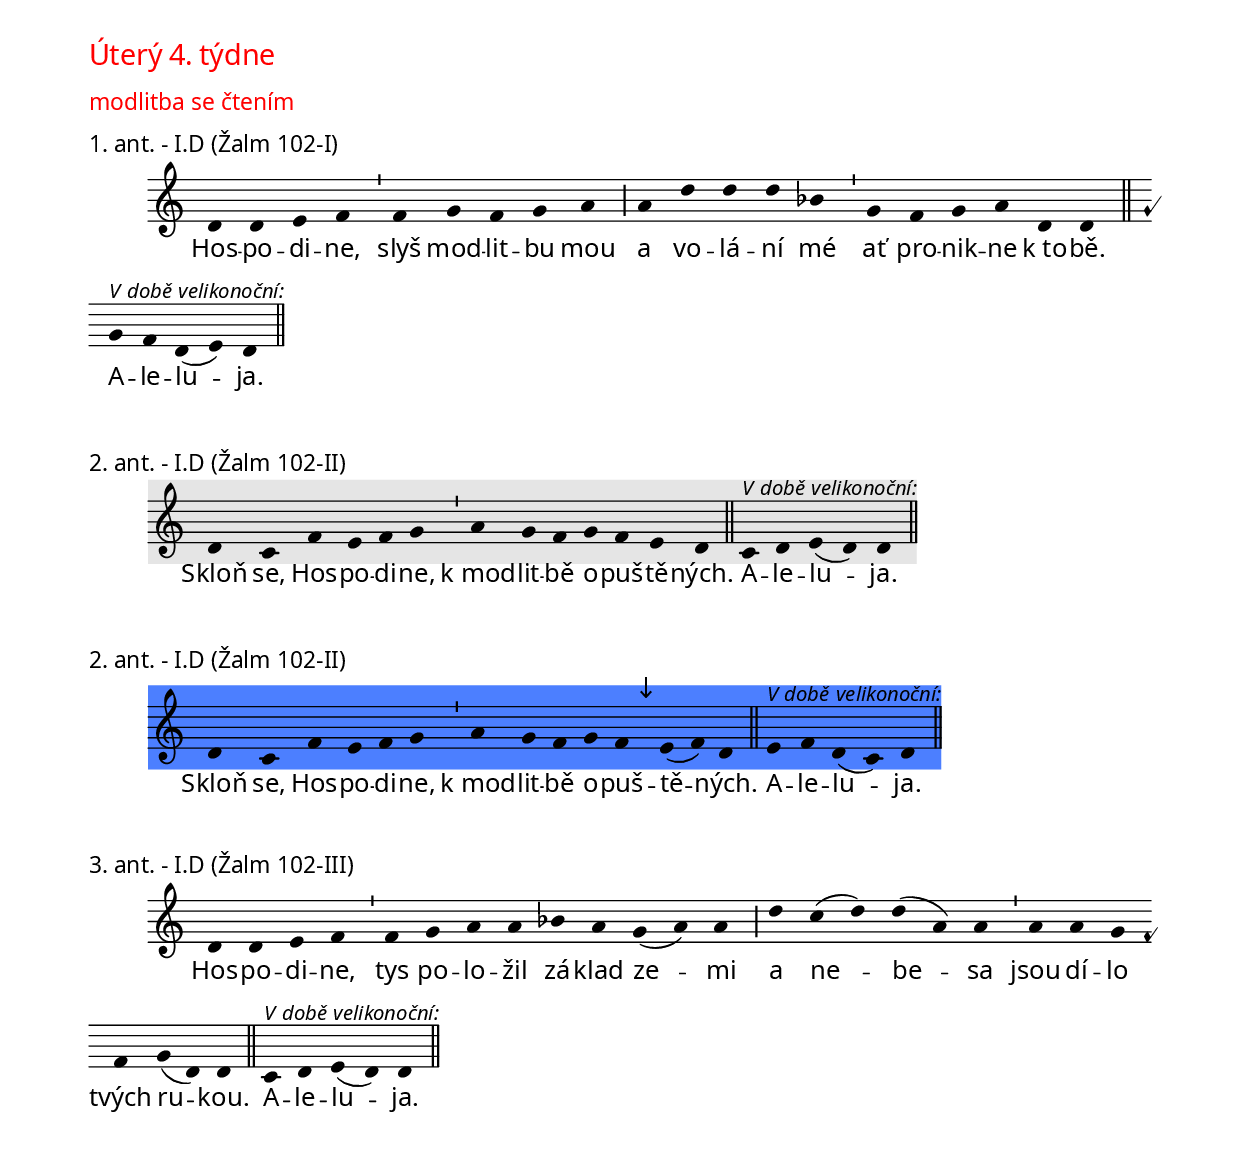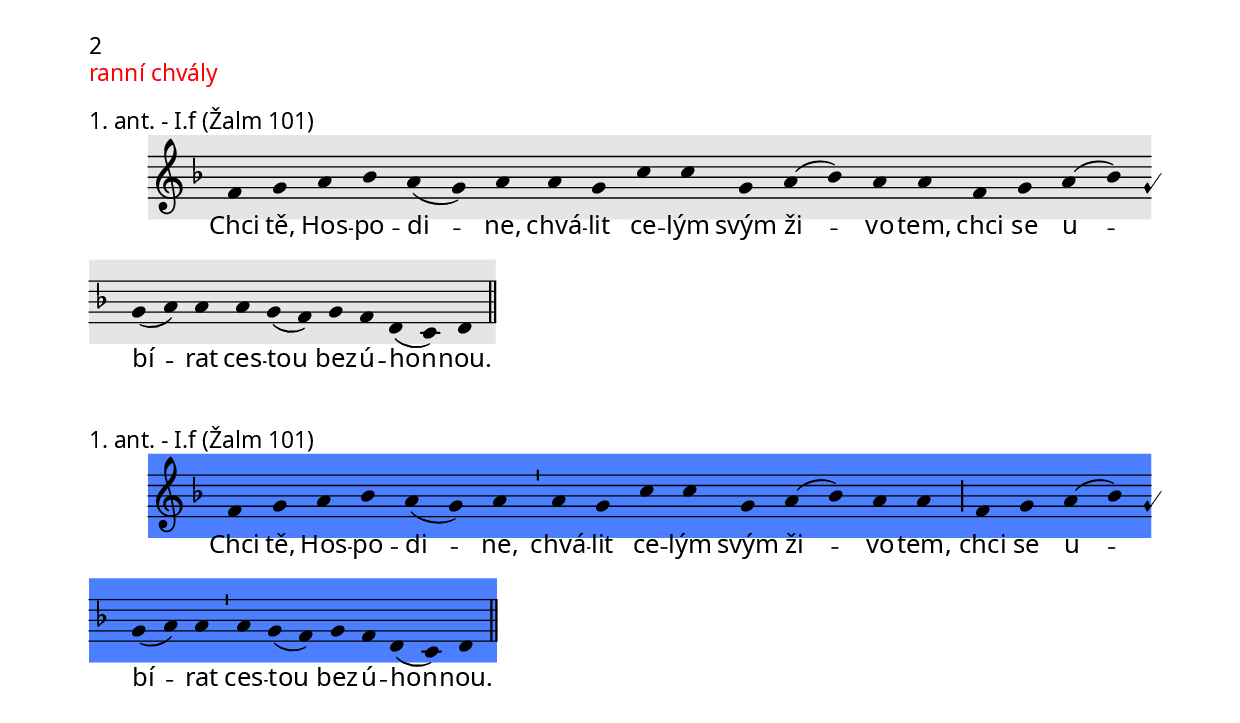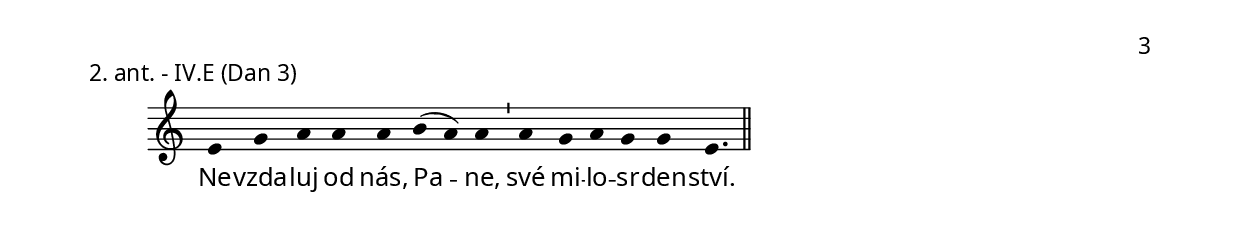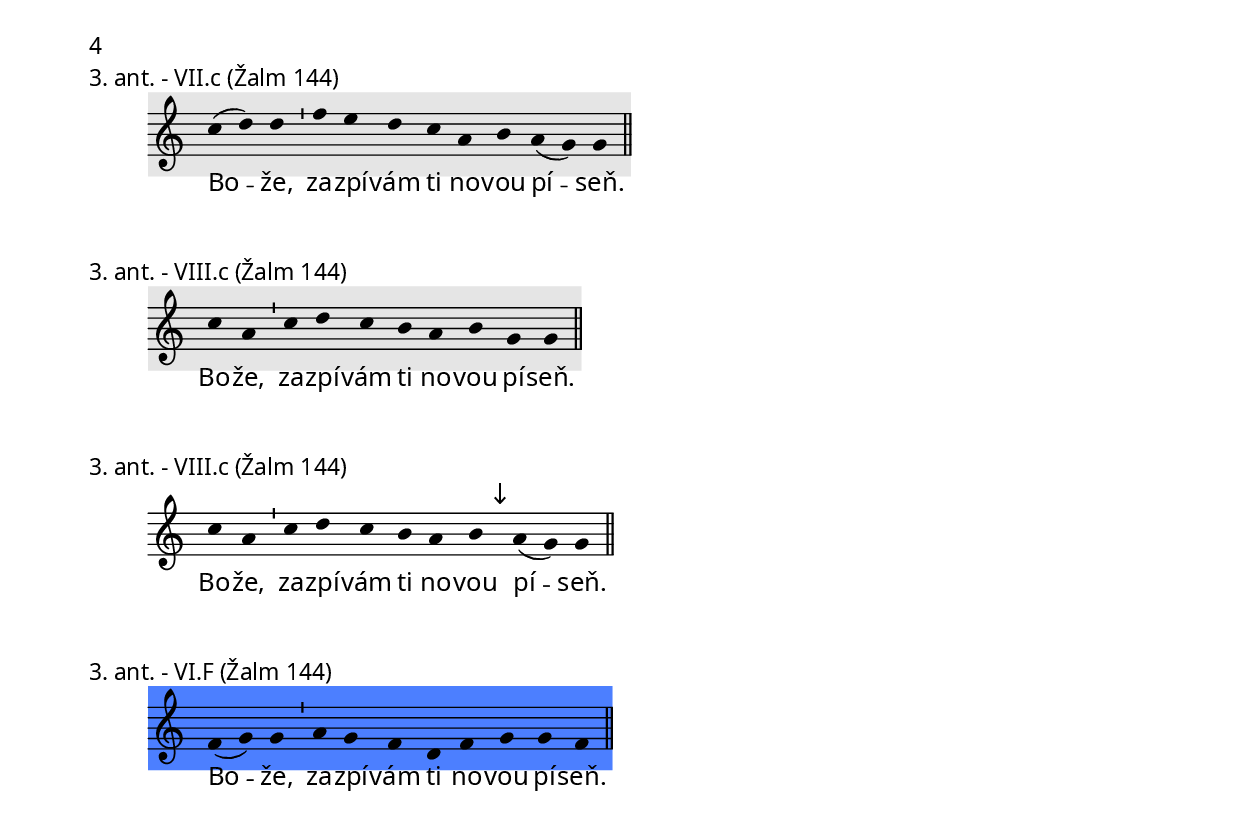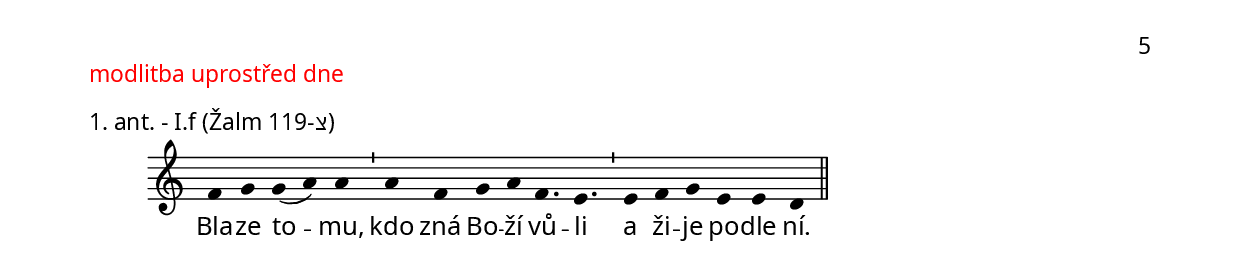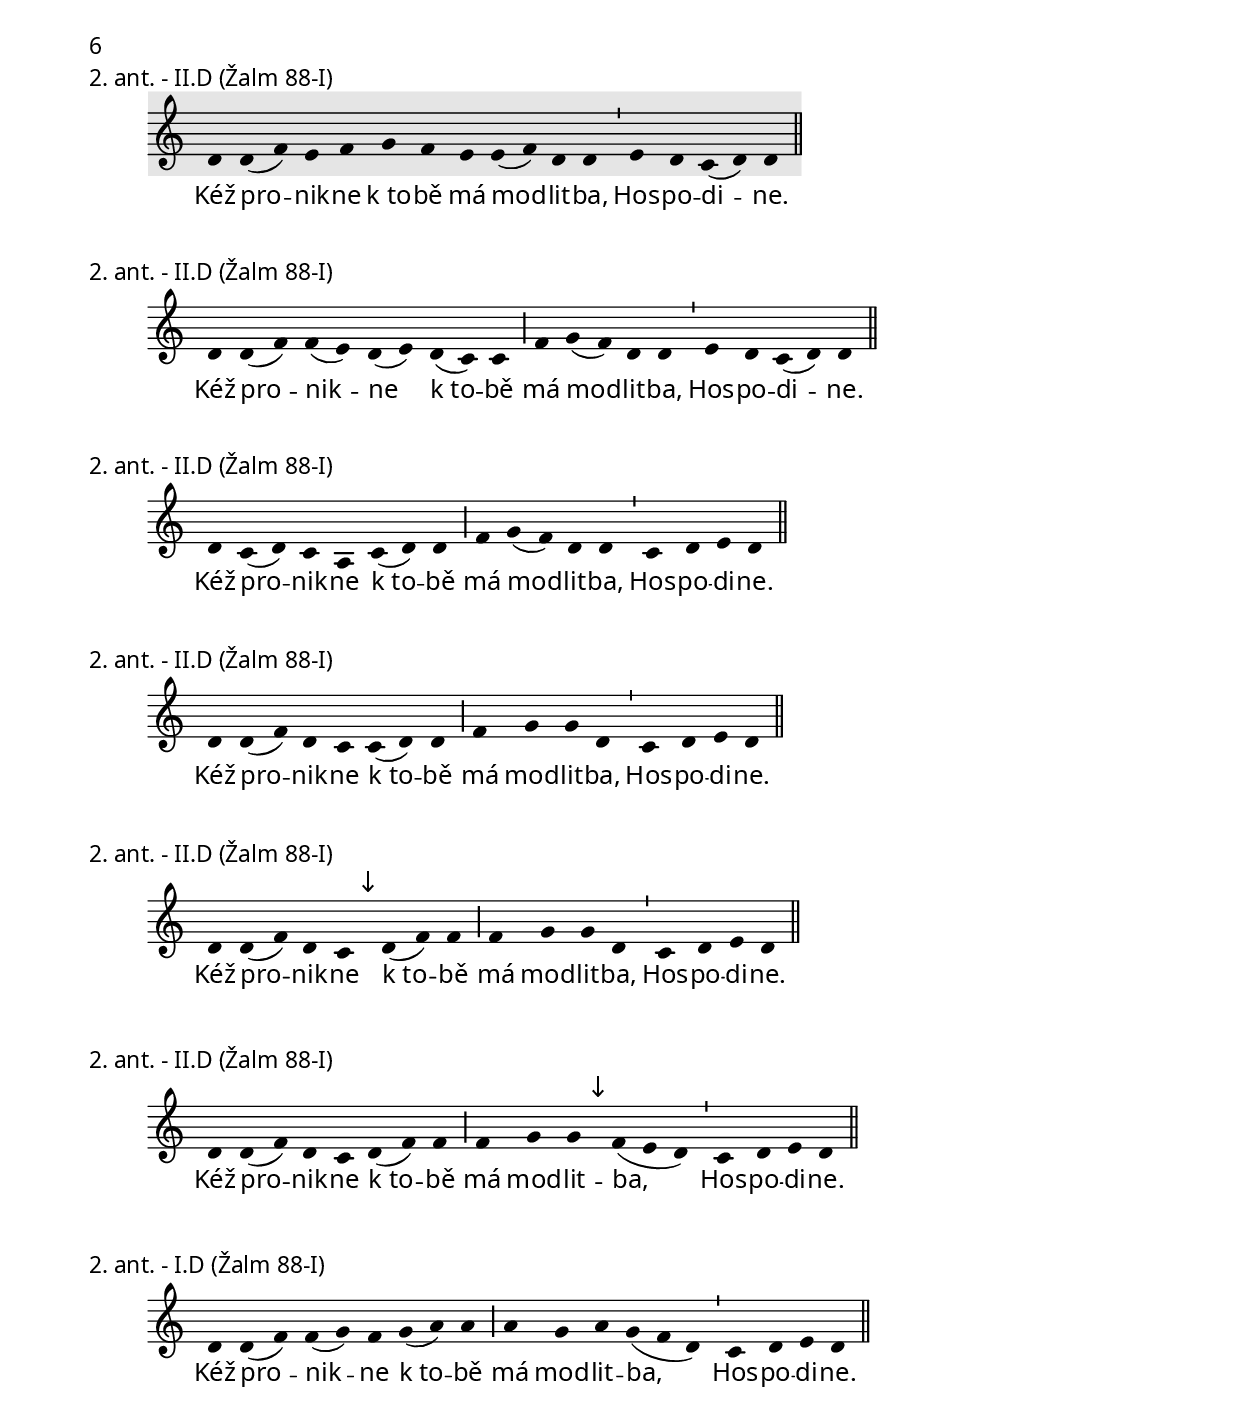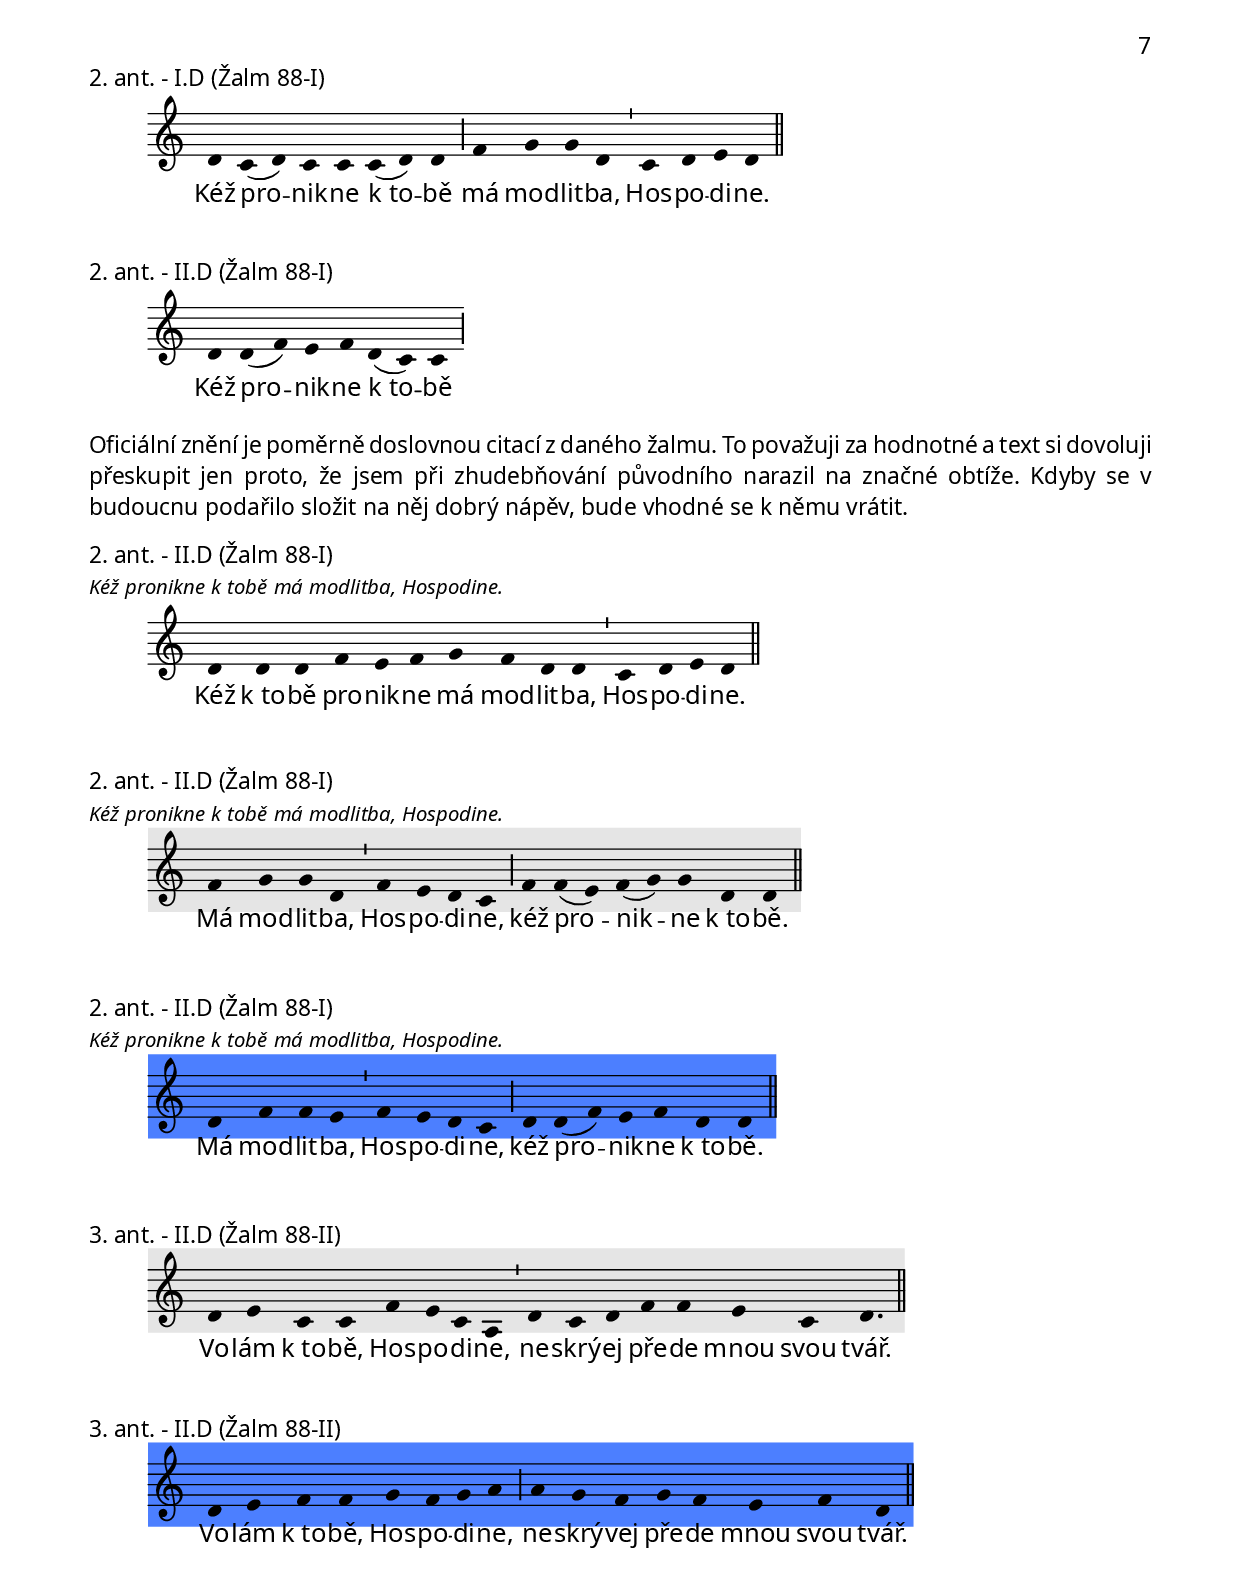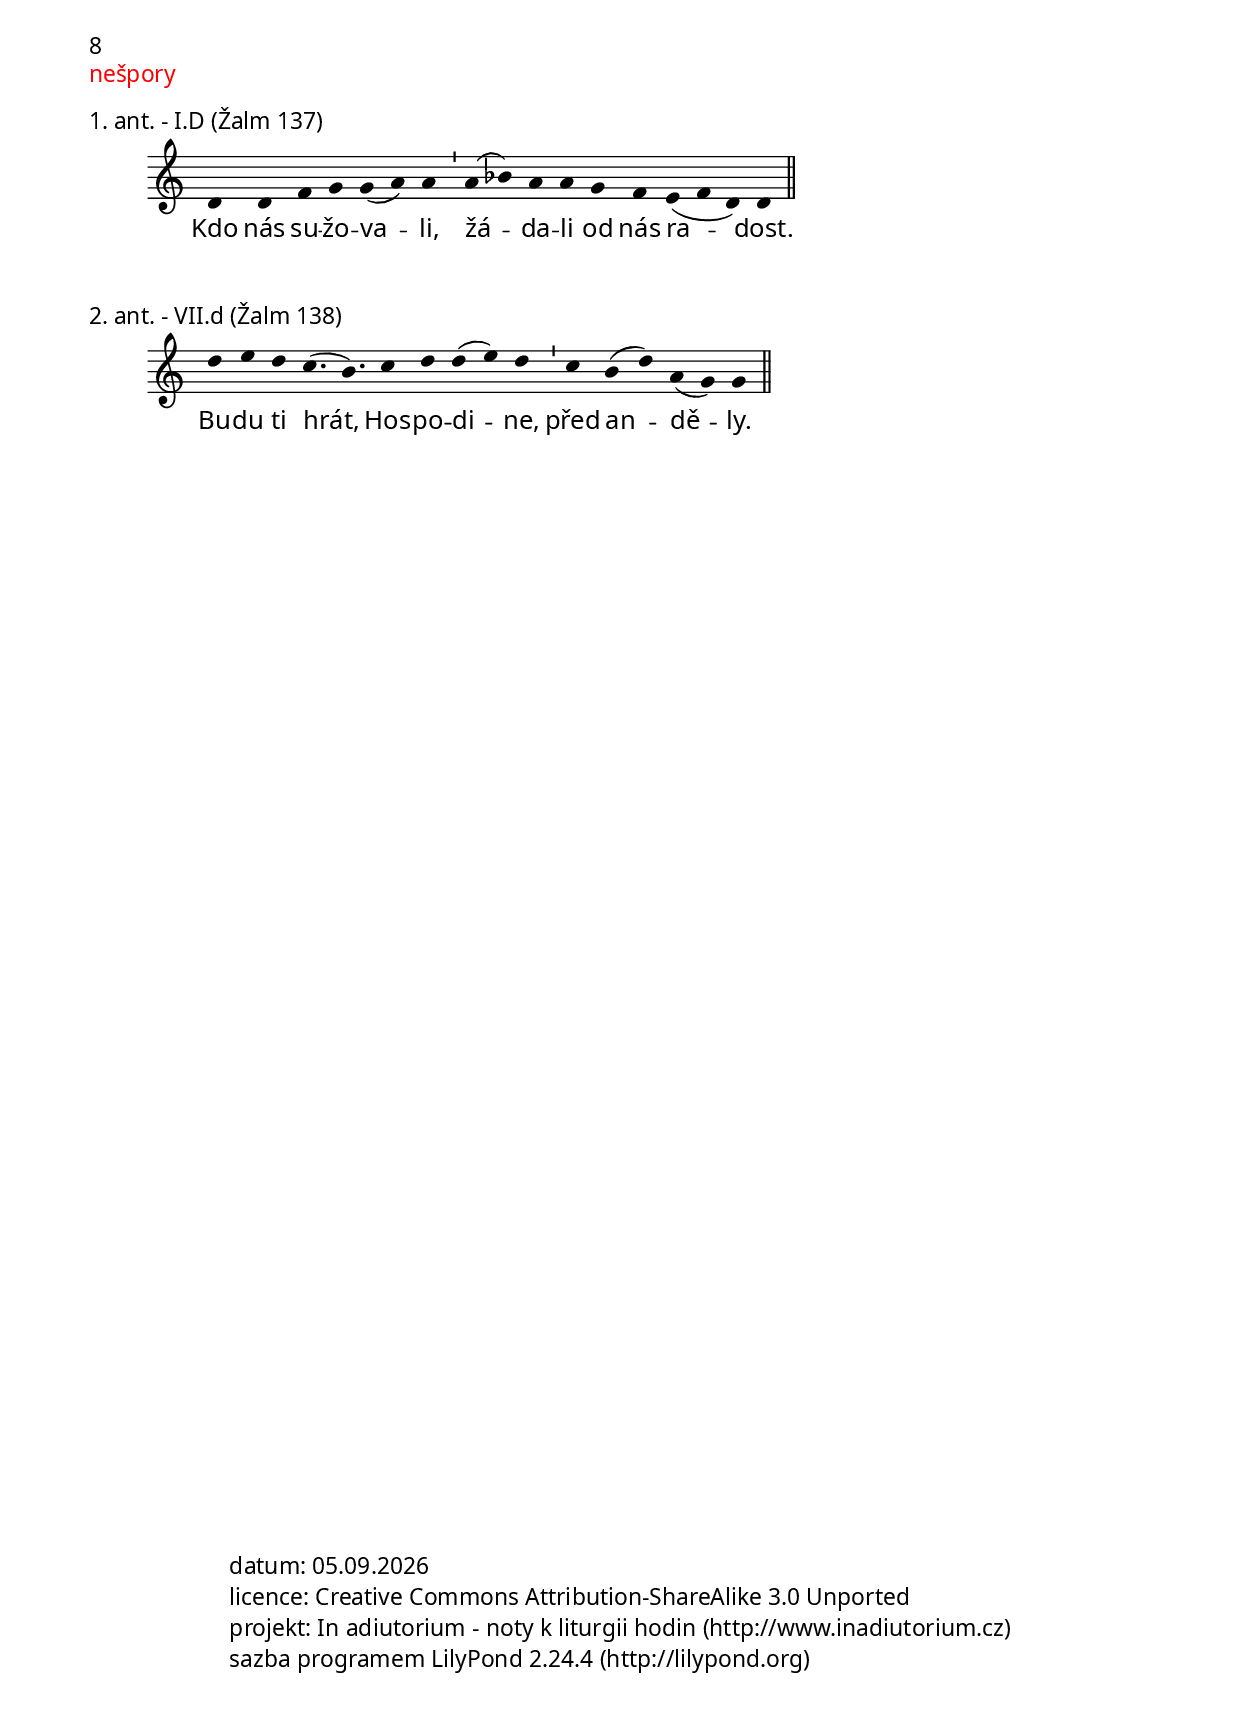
\include "../spolecne.ly"

\markup {\nadpisDen {Úterý 4. týdne}}

%\markup {\nadpisHodinka {"invitatorium"}}

%\score { \tIIuteryInvitatorium }

\markup {\nadpisHodinka {"modlitba se čtením"}}

\score {
  \relative c' {
    \choralniRezim
    d d e f \barMin f g f g a \barMaior
    a4 d d d bes \barMin g f g a d, d \barFinalis

    g^\rubrVelikAleluja f d( e) d \barFinalis
  }
  \addlyrics {
    Hos -- po -- di -- ne, slyš mod -- lit -- bu mou
    a vo -- lá -- ní mé ať pro -- nik -- ne k_to -- bě.

    A -- le -- lu -- ja.
  }
  \header {
    quid = "1. ant."
    modus = "I"
    differentia = "D"
    psalmus = "Žalm 102-I"
    id = "mc-ant1"
    piece = \markup {\sestavTitulek}
  }
}

\score {
  \relative c' {
    \zvyraznovacSedy
    \choralniRezim
    d c f e f g \barMin
    a g f g f e d \barFinalis

    c^\rubrVelikAleluja d e( d) d \barFinalis
  }
  \addlyrics {
    Skloň se, Hos -- po -- di -- ne,
    k_mod -- lit -- bě o -- puš -- tě -- ných.

    A -- le -- lu -- ja.
  }
  \header {
    quid = "2. ant."
    modus = "I"
    differentia = "D"
    psalmus = "Žalm 102-II"
    id = "mc-ant2"
    piece = \markup {\sestavTitulek}
  }
}

\score {
  \relative c' {
    \zvyraznovacModry
    \choralniRezim
    d c f e f g \barMin
    a g f g f \mark\sipka e( f) d \barFinalis

    e^\rubrVelikAleluja f d( c) d \barFinalis
  }
  \addlyrics {
    Skloň se, Hos -- po -- di -- ne,
    k_mod -- lit -- bě o -- puš -- tě -- ných.

    A -- le -- lu -- ja.
  }
  \header {
    quid = "2. ant."
    modus = "I"
    differentia = "D"
    psalmus = "Žalm 102-II"
    id = "mc-ant2"
    piece = \markup {\sestavTitulek}
  }
}

\score {
  \relative c' {
    \choralniRezim
    d4 d e f \barMin f g a a bes a g( a) a \barMaior
    d c( d) d( a) a \barMin a a g f g( d) d \barFinalis

    c^\rubrVelikAleluja d e( d) d \barFinalis
  }
  \addlyrics {
    Hos -- po -- di -- ne, tys po -- lo -- žil zá -- klad ze -- mi
    a ne -- be -- sa jsou dí -- lo tvých ru -- kou.

    A -- le -- lu -- ja.
  }
  \header {
    quid = "3. ant."
    modus = "I"
    differentia = "D"
    psalmus = "Žalm 102-III"
    id = "mc-ant3"
    piece = \markup {\sestavTitulek}
  }
}

\pageBreak

\markup {\nadpisHodinka {"ranní chvály"}}

\score {
  \relative c' {
    \zvyraznovacSedy
    \choralniRezim
    \key f \major
    f4 g a bes a( g) a \barMin \bar "" a g c c g a( bes) a a \barMin \bar ""
    f g a( bes) g( a) a \bar "" a g( f) g f d( c) d  \barFinalis
  }
  \addlyrics {
    Chci tě, Hos -- po -- di -- ne, chvá -- lit ce -- lým svým ži -- vo -- tem,
    chci se u -- bí -- rat ces -- tou bez -- ú -- hon -- nou.
  }
  \header {
    quid = "1. ant."
    modus = "I"
    differentia = "f"
    psalmus = "Žalm 101"
    placet = "opravit divisiones"
    id = "rch-ant1"
    piece = \markup {\sestavTitulek}
  }
}

\score {
  \relative c' {
    \zvyraznovacModry
    \choralniRezim
    \key f \major
    f4 g a bes a( g) a \barMin a g c c g a( bes) a a \barMaior
    f g a( bes) g( a) a \barMin a g( f) g f d( c) d  \barFinalis
  }
  \addlyrics {
    Chci tě, Hos -- po -- di -- ne, chvá -- lit ce -- lým svým ži -- vo -- tem,
    chci se u -- bí -- rat ces -- tou bez -- ú -- hon -- nou.
  }
  \header {
    quid = "1. ant."
    modus = "I"
    differentia = "f"
    psalmus = "Žalm 101"
    id = "rch-ant1"
    piece = \markup {\sestavTitulek}
  }
}

\pageBreak

\score {
  \relative c' {
    \choralniRezim
    e4 g a a a b( a) a \barMin a g a g g e4. \barFinalis
  }
  \addlyrics {
    Ne -- vzda -- luj od nás, Pa -- ne, své mi -- lo -- sr -- den -- ství.
  }
  \header {
    quid = "2. ant."
    modus = "IV"
    differentia = "E"
    psalmus = "Dan 3"
    id = "rch-ant2"
    piece = \markup {\sestavTitulek}
  }
}

\pageBreak

\score {
  \relative c'' {
    \zvyraznovacSedy
    \choralniRezim
    c4( d) d \barMin f e d c a b a( g) g \barFinalis
  }
  \addlyrics {
    Bo -- že, za -- zpí -- vám ti no -- vou pí -- seň.
  }
  \header {
    quid = "3. ant."
    modus = "VII"
    differentia = "c"
    psalmus = "Žalm 144"
    placet = "není špatná, ale přeci zkusit lépe.
    25.10.2015: Myslím, že ve skutečnosti špatná je.
    Má mdlou melodii a na začátku a na konci se opakující
    rytmický motiv 2-1 bije do uší."
    id = "rch-ant3"
    piece = \markup {\sestavTitulek}
  }
}

\score {
  \relative c'' {
    \zvyraznovacSedy
    \choralniRezim
    c4 a \barMin
    c d c b a b g g \barFinalis
  }
  \addlyrics {
    Bo -- že, za -- zpí -- vám ti no -- vou pí -- seň.
  }
  \header {
    quid = "3. ant."
    modus = "VIII"
    differentia = "c"
    psalmus = "Žalm 144"
    id = "rch-ant3"
    piece = \markup {\sestavTitulek}
  }
}

\score {
  \relative c'' {
    \choralniRezim
    c4 a \barMin
    c d c b a b \mark\sipka a( g) g \barFinalis
  }
  \addlyrics {
    Bo -- že, za -- zpí -- vám ti no -- vou pí -- seň.
  }
  \header {
    quid = "3. ant."
    modus = "VIII"
    differentia = "c"
    psalmus = "Žalm 144"
    id = "rch-ant3"
    piece = \markup {\sestavTitulek}
  }
}

\score {
  \relative c' {
    \zvyraznovacModry
    \choralniRezim
    f4( g) g \barMin
    a g f d f g g f \barFinalis
  }
  \addlyrics {
    Bo -- že, za -- zpí -- vám ti no -- vou pí -- seň.
  }
  \header {
    quid = "3. ant."
    modus = "VI"
    differentia = "F"
    psalmus = "Žalm 144"
    id = "rch-ant3"
    piece = \markup {\sestavTitulek}
  }
}

\pageBreak

%\score { \tIIuteryAntBenedictus }

\markup {\nadpisHodinka {"modlitba uprostřed dne"}}

\score {
  \relative c' {
    \choralniRezim
    f4 g g( a) a \barMin a f g a f4. e \barMin
    e4 f g e e d \barFinalis
  }
  \addlyrics {
    Bla -- ze to -- mu, kdo zná Bo -- ží vů -- li a ži -- je po -- dle ní.
  }
  \header {
    quid = "1. ant."
    modus = "I"
    differentia = "f"
    psalmus = "Žalm 119-צ"
    id = "up-ant1"
    piece = \markup {\sestavTitulek}
  }
}

\pageBreak

\score {
  \relative c' {
    \zvyraznovacSedy
    \choralniRezim
    d4 d( f) e f g f e e( f) d d \barMin
    e d c( d) d \barFinalis
  }
  \addlyrics {
    Kéž pro -- nik -- ne k_to -- bě má mod -- lit -- ba,
    Hos -- po -- di -- ne.
  }
  \header {
    quid = "2. ant."
    modus = "II"
    differentia = "D"
    psalmus = "Žalm 88-I"
    id = "up-ant2"
    piece = \markup {\sestavTitulek}
  }
}

\score {
  \relative c' {
    \choralniRezim
    d4 d( f) f( e) d( e) d( c) c \barMaior
    f g( f) d d \barMin
    e d c( d) d \barFinalis
  }
  \addlyrics {
    Kéž pro -- nik -- ne k_to -- bě má mod -- lit -- ba,
    Hos -- po -- di -- ne.
  }
  \header {
    quid = "2. ant."
    modus = "II"
    differentia = "D"
    psalmus = "Žalm 88-I"
    id = "up-ant2"
    piece = \markup {\sestavTitulek}
  }
}

\score {
  \relative c' {
    \choralniRezim
    d4 c( d) c a c( d) d \barMaior
    f g( f) d d \barMin
    c d e d \barFinalis
  }
  \addlyrics {
    Kéž pro -- nik -- ne k_to -- bě má mod -- lit -- ba,
    Hos -- po -- di -- ne.
  }
  \header {
    quid = "2. ant."
    modus = "II"
    differentia = "D"
    psalmus = "Žalm 88-I"
    id = "up-ant2"
    piece = \markup {\sestavTitulek}
  }
}

\score {
  \relative c' {
    \choralniRezim
    d4 d( f) d c c( d) d \barMaior
    f g g d \barMin
    c d e d \barFinalis
  }
  \addlyrics {
    Kéž pro -- nik -- ne k_to -- bě
    má mod -- lit -- ba,
    Hos -- po -- di -- ne.
  }
  \header {
    quid = "2. ant."
    modus = "II"
    differentia = "D"
    psalmus = "Žalm 88-I"
    id = "up-ant2"
    piece = \markup {\sestavTitulek}
  }
}

\score {
  \relative c' {
    \choralniRezim
    d4 d( f) d c \mark\sipka d( f) f \barMaior
    f g g d \barMin
    c d e d \barFinalis
  }
  \addlyrics {
    Kéž pro -- nik -- ne k_to -- bě
    má mod -- lit -- ba,
    Hos -- po -- di -- ne.
  }
  \header {
    quid = "2. ant."
    modus = "II"
    differentia = "D"
    psalmus = "Žalm 88-I"
    id = "up-ant2"
    piece = \markup {\sestavTitulek}
  }
}

\score {
  \relative c' {
    \choralniRezim
    d4 d( f) d c d( f) f \barMaior
    f g g \mark\sipka f( e d) \barMin
    c d e d \barFinalis
  }
  \addlyrics {
    Kéž pro -- nik -- ne k_to -- bě
    má mod -- lit -- ba,
    Hos -- po -- di -- ne.
  }
  \header {
    quid = "2. ant."
    modus = "II"
    differentia = "D"
    psalmus = "Žalm 88-I"
    id = "up-ant2"
    piece = \markup {\sestavTitulek}
  }
}

\score {
  \relative c' {
    \choralniRezim
    d4 d( f) f( g) f g( a) a \barMaior
    a g a g( f d) \barMin
    c d e d \barFinalis
  }
  \addlyrics {
    Kéž pro -- nik -- ne k_to -- bě
    má mod -- lit -- ba,
    Hos -- po -- di -- ne.
  }
  \header {
    quid = "2. ant."
    modus = "I"
    differentia = "D"
    psalmus = "Žalm 88-I"
    id = "up-ant2"
    piece = \markup {\sestavTitulek}
  }
}

\score {
  \relative c' {
    \choralniRezim
    d4 c( d) c c c( d) d \barMaior
    f g g d \barMin
    c d e d \barFinalis
  }
  \addlyrics {
    Kéž pro -- nik -- ne k_to -- bě
    má mod -- lit -- ba,
    Hos -- po -- di -- ne.
  }
  \header {
    quid = "2. ant."
    modus = "I"
    differentia = "D"
    psalmus = "Žalm 88-I"
    id = "up-ant2"
    piece = \markup {\sestavTitulek}
  }
}

\score {
  \relative c' {
    \choralniRezim
    d4 d( f) e f d( c) c \barMaior

  }
  \addlyrics {
    Kéž pro -- nik -- ne k_to -- bě má mod -- lit -- ba,
    Hos -- po -- di -- ne.
  }
  \header {
    quid = "2. ant."
    modus = "II"
    differentia = "D"
    psalmus = "Žalm 88-I"
    id = "up-ant2"
    piece = \markup {\sestavTitulek}
  }
}

\markup\justify{
  Oficiální znění je poměrně doslovnou citací z daného žalmu.
  To považuji za hodnotné a text si dovoluji přeskupit jen proto,
  že jsem při zhudebňování původního narazil na značné obtíže.
  Kdyby se v budoucnu podařilo složit na něj dobrý nápěv,
  bude vhodné se k němu vrátit.
}

\score {
  \relative c' {
    \choralniRezim
    d4 d d f e f g f d d \barMin
    c d e d \barFinalis
  }
  \addlyrics {
    Kéž k_to -- bě pro -- nik -- ne má mod -- lit -- ba,
    Hos -- po -- di -- ne.
  }
  \header {
    textus_approbatus = "Kéž pronikne k tobě má modlitba, Hospodine."
    quid = "2. ant."
    modus = "II"
    differentia = "D"
    psalmus = "Žalm 88-I"
    id = "up-ant2"
    piece = \markup {\sestavTitulek}
  }
}

\score {
  \relative c' {
    \zvyraznovacSedy
    \choralniRezim
    f g g d \barMin
    f e d c \barMaior
    f f( e) f( g) g d d \barFinalis
  }
  \addlyrics {
    Má mod -- lit -- ba,
    Hos -- po -- di -- ne,
    kéž pro -- nik -- ne k_to -- bě.
  }
  \header {
    textus_approbatus = "Kéž pronikne k tobě má modlitba, Hospodine."
    quid = "2. ant."
    modus = "II"
    differentia = "D"
    psalmus = "Žalm 88-I"
    id = "up-ant2"
    piece = \markup {\sestavTitulek}
  }
}

\score {
  \relative c' {
    \zvyraznovacModry
    \choralniRezim
    d f f e \barMin
    f e d c \barMaior
    d d( f) e f d d \barFinalis
  }
  \addlyrics {
    Má mod -- lit -- ba,
    Hos -- po -- di -- ne,
    kéž pro -- nik -- ne k_to -- bě.
  }
  \header {
    textus_approbatus = "Kéž pronikne k tobě má modlitba, Hospodine."
    quid = "2. ant."
    modus = "II"
    differentia = "D"
    psalmus = "Žalm 88-I"
    id = "up-ant2"
    piece = \markup {\sestavTitulek}
  }
}

\score {
  \relative c' {
    \zvyraznovacSedy
    \choralniRezim
    d4 e c c f e c a \barMin d c d f f e c d4. \barFinalis
  }
  \addlyrics {
    Vo -- lám k_to -- bě, Hos -- po -- di -- ne,
    ne -- skrý -- ej pře -- de mnou svou tvář.
  }
  \header {
    quid = "3. ant."
    modus = "II"
    differentia = "D"
    psalmus = "Žalm 88-II"
    id = "up-ant3"
    piece = \markup {\sestavTitulek}
  }
}

\score {
  \relative c' {
    \zvyraznovacModry
    \choralniRezim
    d4 e f f g f g a \barMaior
    a g f g f e f d \barFinalis
  }
  \addlyrics {
    Vo -- lám k_to -- bě, Hos -- po -- di -- ne,
    ne -- skrý -- vej pře -- de mnou svou tvář.
  }
  \header {
    quid = "3. ant."
    modus = "II"
    differentia = "D"
    psalmus = "Žalm 88-II"
    id = "up-ant3"
    piece = \markup {\sestavTitulek}
  }
}

\pageBreak

\markup {\nadpisHodinka {"nešpory"}}

\score {
  \relative c' {
    \choralniRezim
    d4 d f g g( a) a \barMin a( bes) a a g f e( f d) d \barFinalis
  }
  \addlyrics {
    Kdo nás su -- žo -- va -- li, žá -- da -- li od nás ra -- dost.
  }
  \header {
    quid = "1. ant."
    modus = "I"
    differentia = "D"
    psalmus = "Žalm 137"
    id = "ne-ant1"
    piece = \markup {\sestavTitulek}
  }
}

\score {
  \relative c'' {
    \choralniRezim
    d4 e d c4.( b) c4 d d( e) d \barMin c b( d) a( g) g \barFinalis
  }
  \addlyrics {
    Bu -- du ti hrát, Hos -- po -- di -- ne, před an -- dě -- ly.
  }
  \header {
    quid = "2. ant."
    modus = "VII"
    differentia = "d"
    psalmus = "Žalm 138"
    id = "ne-ant2"
    piece = \markup {\sestavTitulek}
  }
}

%\score { \tIIuteryNespAntIII }

%\score { \tIIuteryAntMagnificat }